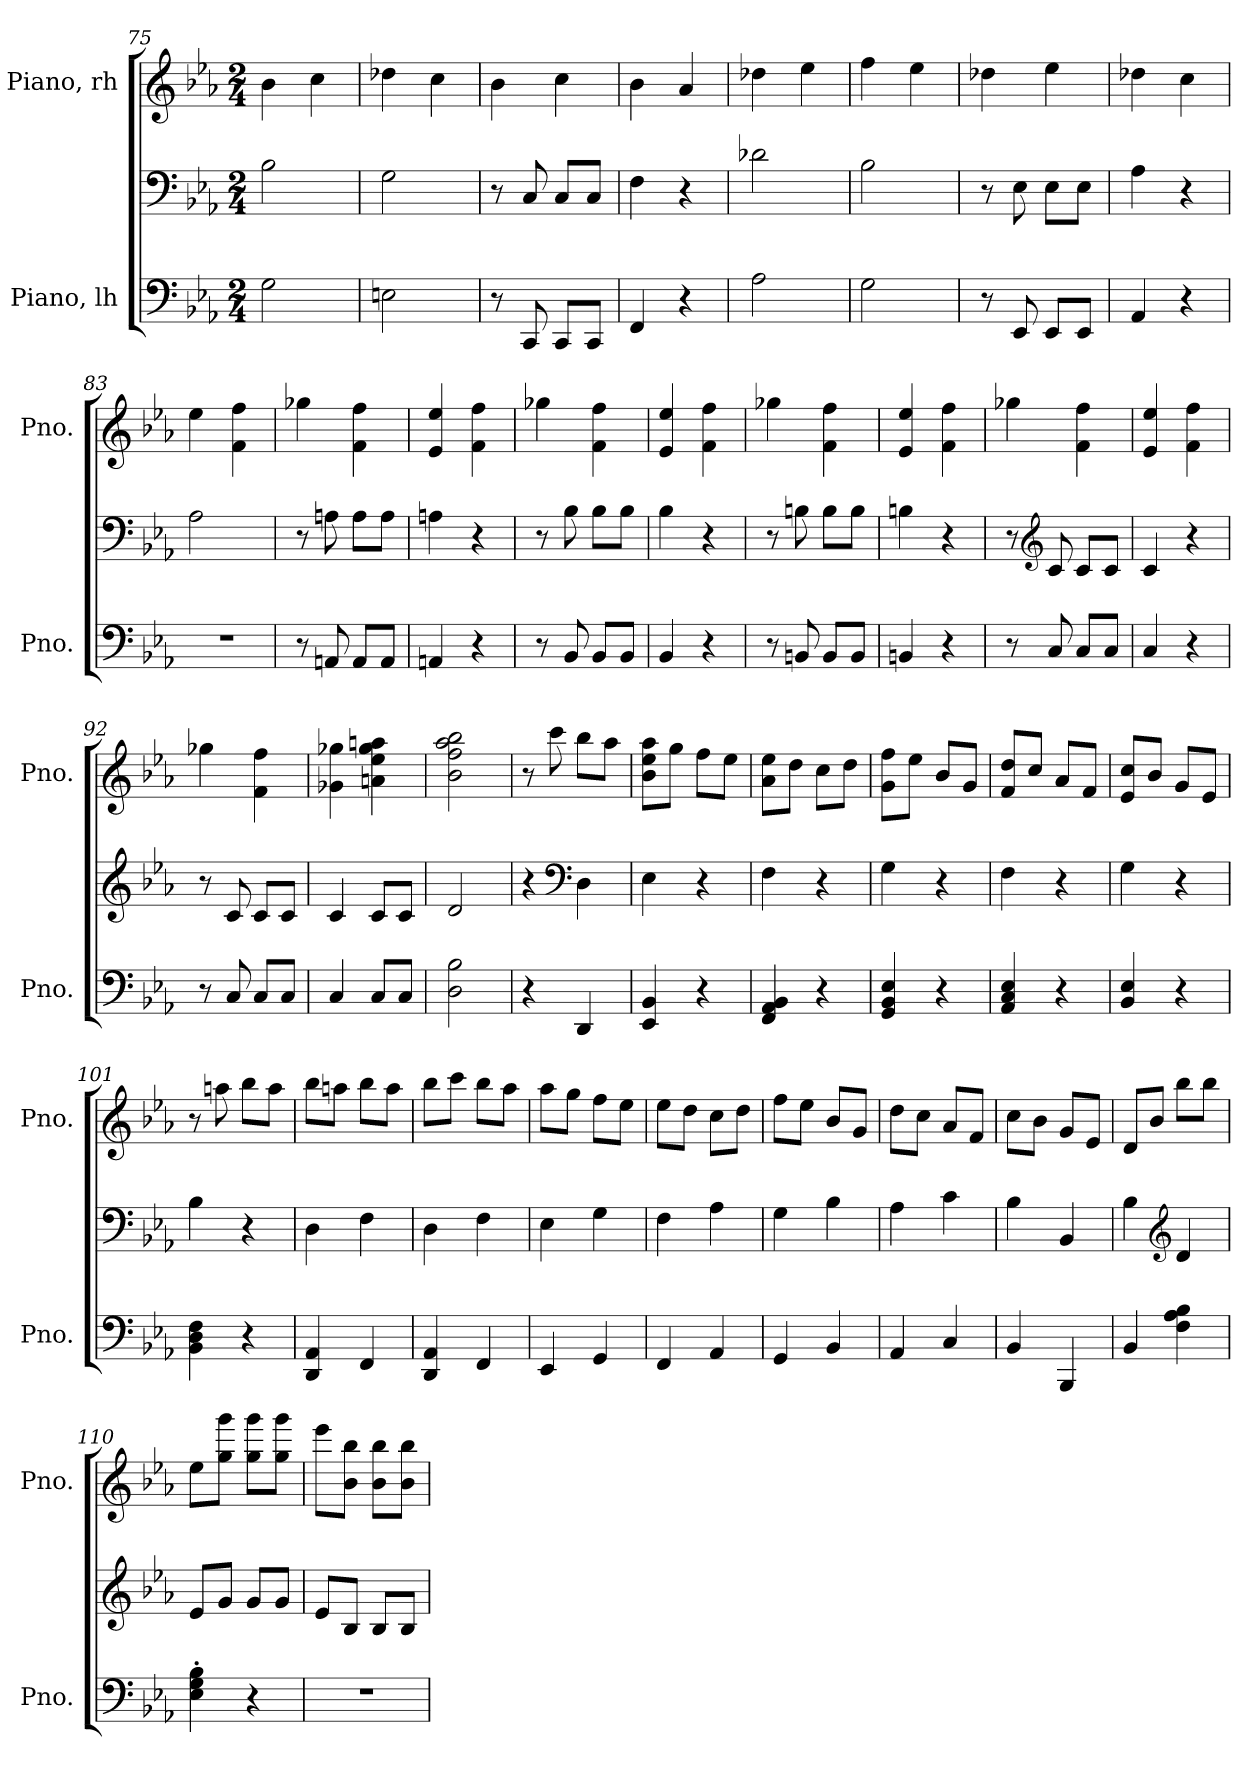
**kern	**kern	**kern
*part2	*part2	*part1
*staff3	*staff2	*staff1
*I"Piano, lh	*	*I"Piano, rh
*I'Pno.	*	*I'Pno.
*clefF4	*clefF4	*clefG2
*k[b-e-a-]	*k[b-e-a-]	*k[b-e-a-]
*M2/4	*M2/4	*M2/4
=75	=75	=75
2G\	2B-\	4b-\
.	.	4cc\
=76	=76	=76
2En\	2G\	4dd-X\
.	.	4cc\
=77	=77	=77
8r	8r	4b-\
8CC/	8C/	.
8CC/L	8C/L	4cc\
8CC/J	8C/J	.
=78	=78	=78
4FF/	4F\	4b-\
4r	4r	4a-/
=79	=79	=79
2A-\	2d-X\	4dd-X\
.	.	4ee-\
=80	=80	=80
2G\	2B-\	4ff\
.	.	4ee-\
!!LO:LB:g=z
=81	=81	=81
8r	8r	4dd-X\
8EE-/	8E-\	.
8EE-/L	8E-\L	4ee-\
8EE-/J	8E-\J	.
=82	=82	=82
4AA-/	4A-\	4dd-X\
4r	4r	4cc\
=83	=83	=83
2r	2A-\	4ee-\
.	.	4f\ 4ff\
=84	=84	=84
8r	8r	4gg-X\
8AAn/	8An\	.
8AA/L	8A\L	4f\ 4ff\
8AA/J	8A\J	.
=85	=85	=85
4AAn/	4An\	4e-/ 4ee-/
4r	4r	4f\ 4ff\
=86	=86	=86
8r	8r	4gg-X\
8BB-/	8B-\	.
8BB-/L	8B-\L	4f\ 4ff\
8BB-/J	8B-\J	.
=87	=87	=87
4BB-/	4B-\	4e-/ 4ee-/
4r	4r	4f\ 4ff\
=88	=88	=88
8r	8r	4gg-X\
8BBn/	8Bn\	.
8BB/L	8B\L	4f\ 4ff\
8BB/J	8B\J	.
=89	=89	=89
4BBn/	4Bn\	4e-/ 4ee-/
4r	4r	4f\ 4ff\
!!LO:LB:g=z
=90	=90	=90
8r	8r	4gg-X\
*	*clefG2	*
8C/	8c/	.
8C/L	8c/L	4f\ 4ff\
8C/J	8c/J	.
=91	=91	=91
4C/	4c/	4e-/ 4ee-/
4r	4r	4f\ 4ff\
=92	=92	=92
8r	8r	4gg-X\
8C/	8c/	.
8C/L	8c/L	4f\ 4ff\
8C/J	8c/J	.
=93	=93	=93
4C/	4c/	4g-X\ 4gg-X\
8C/L	8c/L	4an\ 4ee-\ 4gg-\ 4aan\
8C/J	8c/J	.
=94	=94	=94
2D\ 2B-\	2d/	2b-\ 2ff\ 2aa-\ 2bb-\
=95	=95	=95
4r	4r	8r
.	.	8ccc\
*	*clefF4	*
4DD/	4D\	8bb-\L
.	.	8aa-\J
=96	=96	=96
4EE-/ 4BB-/	4E-\	8b-\ 8ee-\ 8aa-\L
.	.	8gg\J
4r	4r	8ff\L
.	.	8ee-\J
!!LO:PB:g=z
=97	=97	=97
4FF/ 4AA-/ 4BB-/	4F\	8a-\ 8ee-\L
.	.	8dd\J
4r	4r	8cc\L
.	.	8dd\J
=98	=98	=98
4GG/ 4BB-/ 4E-/	4G\	8g\ 8ff\L
.	.	8ee-\J
4r	4r	8b-/L
.	.	8g/J
=99	=99	=99
4AA-/ 4C/ 4E-/	4F\	8f/ 8dd/L
.	.	8cc/J
4r	4r	8a-/L
.	.	8f/J
=100	=100	=100
4BB-/ 4E-/	4G\	8e-/ 8cc/L
.	.	8b-/J
4r	4r	8g/L
.	.	8e-/J
=101	=101	=101
4BB-\ 4D\ 4F\	4B-\	8r
.	.	8aan\
4r	4r	8bb-\L
.	.	8aa\J
=102	=102	=102
4DD/ 4AA-/	4D\	8bb-\L
.	.	8aan\J
4FF/	4F\	8bb-\L
.	.	8aa\J
=103	=103	=103
4DD/ 4AA-/	4D\	8bb-\L
.	.	8ccc\J
4FF/	4F\	8bb-\L
.	.	8aa-\J
!!LO:LB:g=z
=104	=104	=104
4EE-/	4E-\	8aa-\L
.	.	8gg\J
4GG/	4G\	8ff\L
.	.	8ee-\J
=105	=105	=105
4FF/	4F\	8ee-\L
.	.	8dd\J
4AA-/	4A-\	8cc\L
.	.	8dd\J
=106	=106	=106
4GG/	4G\	8ff\L
.	.	8ee-\J
4BB-/	4B-\	8b-/L
.	.	8g/J
=107	=107	=107
4AA-/	4A-\	8dd\L
.	.	8cc\J
4C/	4c\	8a-/L
.	.	8f/J
=108	=108	=108
4BB-/	4B-\	8cc\L
.	.	8b-\J
4BBB-/	4BB-/	8g/L
.	.	8e-/J
=109	=109	=109
4BB-/	4B-\	8d/L
.	.	8b-/J
*	*clefG2	*
4F\ 4A-\ 4B-\	4d/	8bb-\L
.	.	8bb-\J
=110	=110	=110
4E-\' 4G\' 4B-\'	8e-/L	8ee-\L
.	8g/J	8gg\ 8ggg\J
4r	8g/L	8gg\ 8ggg\L
.	8g/J	8gg\ 8ggg\J
!!LO:LB:g=z
=111	=111	=111
2r	8e-/L	8eee-\L
.	8B-/J	8b-\ 8bb-\J
.	8B-/L	8b-\ 8bb-\L
.	8B-/J	8b-\ 8bb-\J
=	=	=
*-	*-	*-
